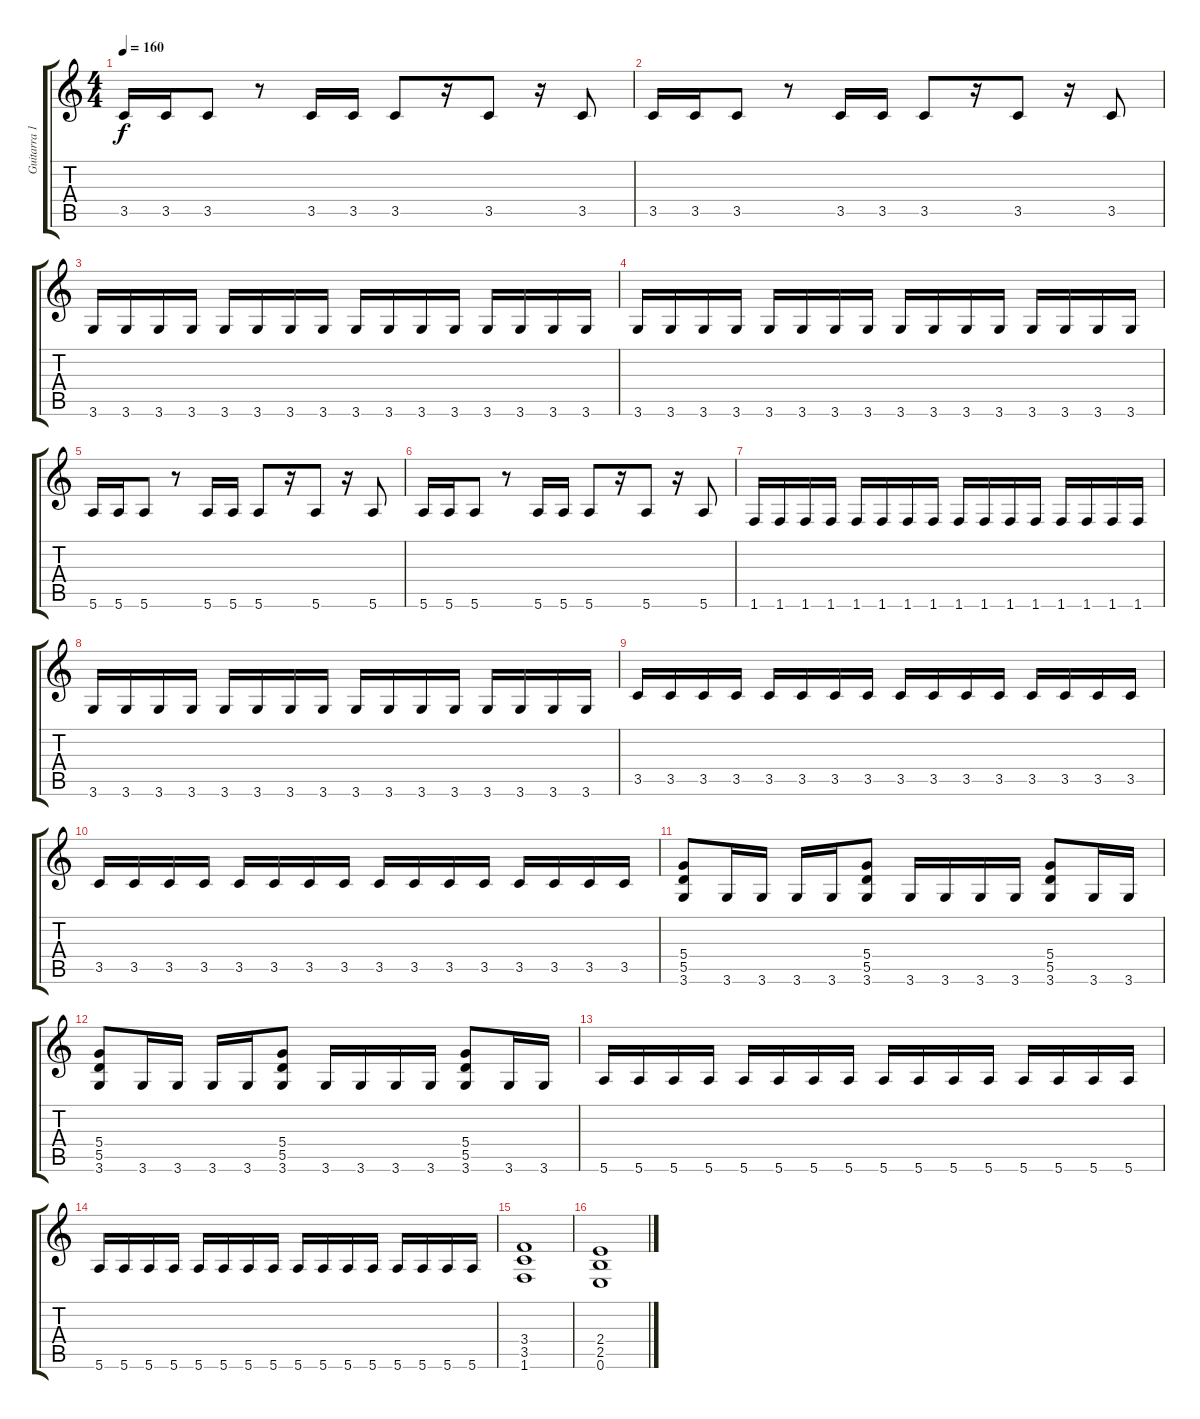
\track ("Guitarra 1" "Guitarra 1") {instrument overdrivenguitar}
\staff {score tabs}
\tuning (E4 B3 G3 D3 A2 E2) {hide}
\ts (4 4)
\tempo 160
\clef g2
\ks c
3.5.16{dy f} 3.5.16 3.5.8 r.8 3.5.16 3.5.16 3.5.8 r.16 3.5.8 r.16 3.5.8 |
3.5.16 3.5.16 3.5.8 r.8 3.5.16 3.5.16 3.5.8 r.16 3.5.8 r.16 3.5.8 |
3.6.16 3.6.16 3.6.16 3.6.16 3.6.16 3.6.16 3.6.16 3.6.16 3.6.16 3.6.16 3.6.16 3.6.16 3.6.16 3.6.16 3.6.16 3.6.16 |
3.6.16 3.6.16 3.6.16 3.6.16 3.6.16 3.6.16 3.6.16 3.6.16 3.6.16 3.6.16 3.6.16 3.6.16 3.6.16 3.6.16 3.6.16 3.6.16 |
5.6.16 5.6.16 5.6.8 r.8 5.6.16 5.6.16 5.6.8 r.16 5.6.8 r.16 5.6.8 |
5.6.16 5.6.16 5.6.8 r.8 5.6.16 5.6.16 5.6.8 r.16 5.6.8 r.16 5.6.8 |
1.6.16 1.6.16 1.6.16 1.6.16 1.6.16 1.6.16 1.6.16 1.6.16 1.6.16 1.6.16 1.6.16 1.6.16 1.6.16 1.6.16 1.6.16 1.6.16 |
3.6.16 3.6.16 3.6.16 3.6.16 3.6.16 3.6.16 3.6.16 3.6.16 3.6.16 3.6.16 3.6.16 3.6.16 3.6.16 3.6.16 3.6.16 3.6.16 |
3.5.16 3.5.16 3.5.16 3.5.16 3.5.16 3.5.16 3.5.16 3.5.16 3.5.16 3.5.16 3.5.16 3.5.16 3.5.16 3.5.16 3.5.16 3.5.16 |
3.5.16 3.5.16 3.5.16 3.5.16 3.5.16 3.5.16 3.5.16 3.5.16 3.5.16 3.5.16 3.5.16 3.5.16 3.5.16 3.5.16 3.5.16 3.5.16 |
(5.4 5.5 3.6).8 3.6.16 3.6.16 3.6.16 3.6.16 (5.4 5.5 3.6).8 3.6.16 3.6.16 3.6.16 3.6.16 (5.4 5.5 3.6).8 3.6.16 3.6.16 |
(5.4 5.5 3.6).8 3.6.16 3.6.16 3.6.16 3.6.16 (5.4 5.5 3.6).8 3.6.16 3.6.16 3.6.16 3.6.16 (5.4 5.5 3.6).8 3.6.16 3.6.16 |
5.6.16 5.6.16 5.6.16 5.6.16 5.6.16 5.6.16 5.6.16 5.6.16 5.6.16 5.6.16 5.6.16 5.6.16 5.6.16 5.6.16 5.6.16 5.6.16 |
5.6.16 5.6.16 5.6.16 5.6.16 5.6.16 5.6.16 5.6.16 5.6.16 5.6.16 5.6.16 5.6.16 5.6.16 5.6.16 5.6.16 5.6.16 5.6.16 |
(3.4 3.5 1.6).1 |
(2.4 2.5 0.6).1
